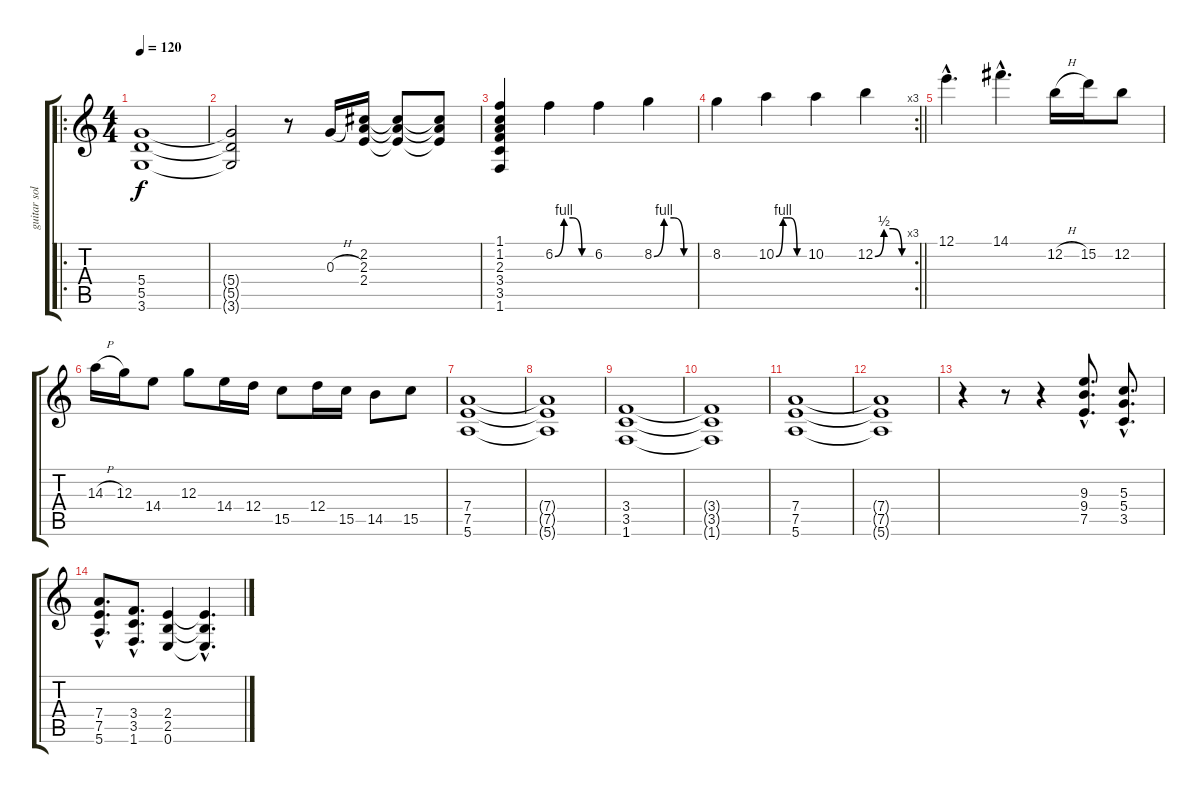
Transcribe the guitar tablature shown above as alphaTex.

\track ("guitar solo" "guitar sol") {instrument overdrivenguitar}
\staff {score tabs}
\tuning (E4 B3 G3 D3 A2 E2) {hide}
\ro
\ts (4 4)
\tempo 120
\clef g2
\ks c
(5.4 5.5 3.6).1{dy f} |
(5.4{t} 5.5{t} 3.6{t}).2 r.8 0.3{h}.16 (2.2 2.3 2.4).16 (2.2{t} 2.3{t} 2.4{t}).8 (2.2{t} 2.3{t} 2.4{t}).8 |
(1.1 1.2 2.3 3.4 3.5 1.6).4 6.2{be (custom 0 0 15 4 30 4 45 0 60 0)}.4 6.2.4 8.2{be (custom 0 0 15 4 30 4 45 0 60 0)}.4 |
\rc 3
\barLineRight lightlight
8.2.4 10.2{be (custom 0 0 15 4 30 4 45 0 60 0)}.4 10.2.4 12.2{be (custom 0 0 15 2 30 2 45 0 60 0)}.4 |
12.1{hac}.4{d} 14.1{hac}.4{d} 12.2{h}.16 15.2.16 12.2.8 |
14.3{h}.16 12.3.16 14.4.8 12.3.8 14.4.16 12.4.16 15.5.8 12.4.16 15.5.16 14.5.8 15.5.8 |
(7.4 7.5 5.6).1 |
(7.4{t} 7.5{t} 5.6{t}).1 |
(3.4 3.5 1.6).1 |
(3.4{t} 3.5{t} 1.6{t}).1 |
(7.4 7.5 5.6).1 |
(7.4{t} 7.5{t} 5.6{t}).1 |
r.4 r.8 r.4 (9.3{hac} 9.4{hac} 7.5{hac}).8{d} (5.3{hac} 5.4{hac} 3.5{hac}).8{d} |
(7.4{hac} 7.5{hac} 5.6{hac}).8{d} (3.4{hac} 3.5{hac} 1.6{hac}).8{d} (2.4 2.5 0.6).4 (2.4{hac t} 2.5{hac t} 0.6{hac t}).4{d}
